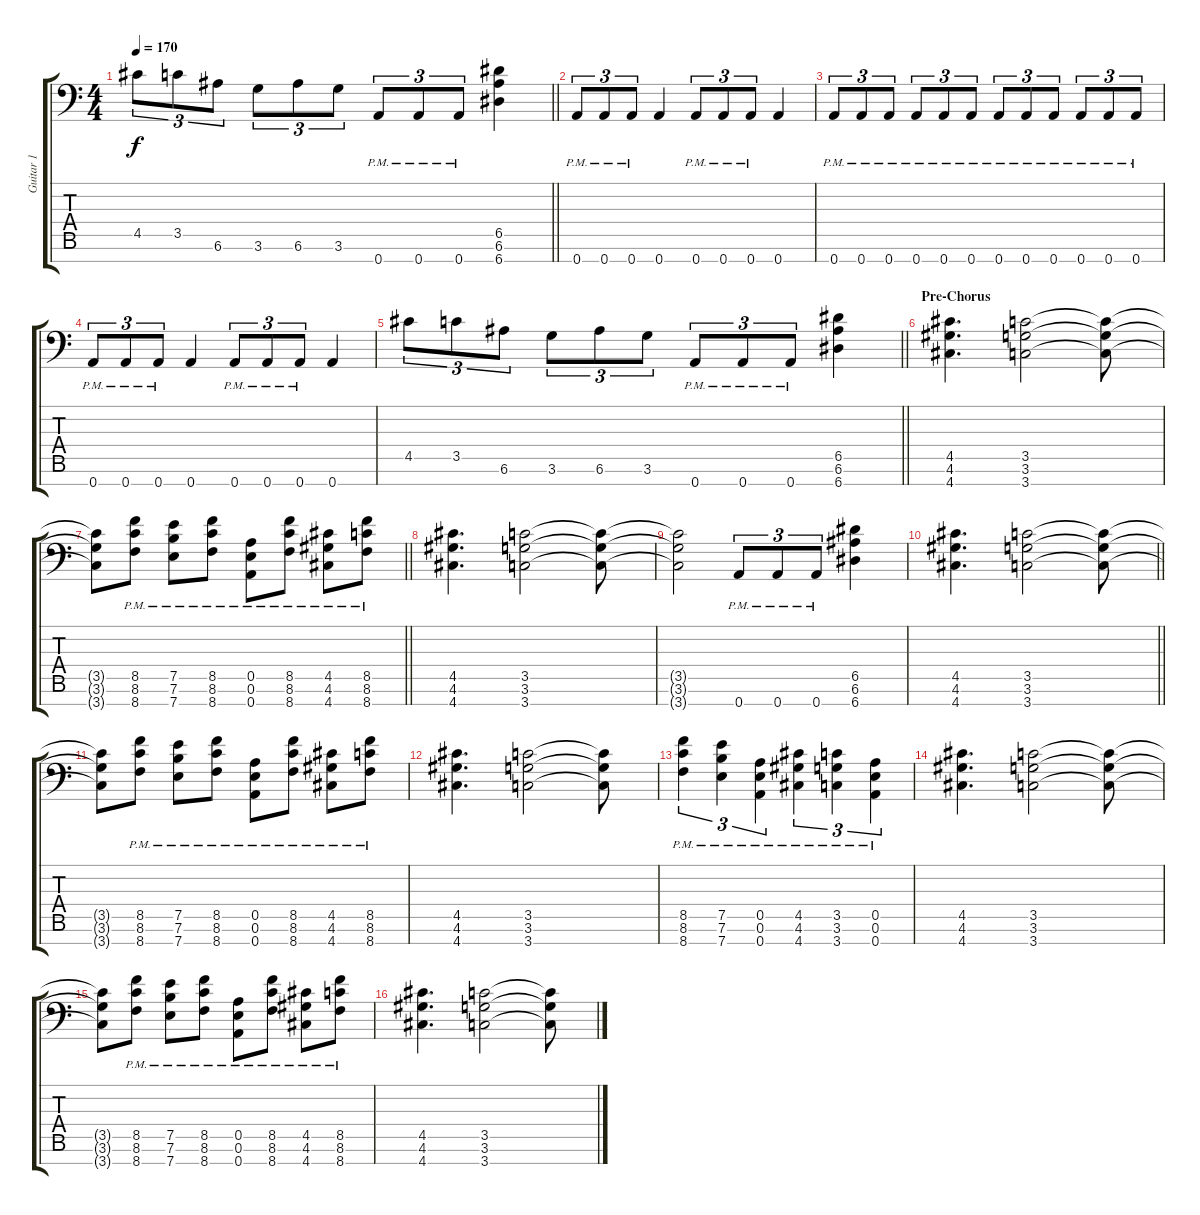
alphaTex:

\track ("Guitar 1" "Guitar 1") {instrument overdrivenguitar}
\staff {score tabs}
\tuning (E4 B3 G3 D3 A2 E2 A1) {hide}
\ts (4 4)
\tempo 170
\clef f4
\barLineRight lightlight
\ks c
4.5.8{tu (3 2) dy f} 3.5.8{tu (3 2)} 6.6.8{tu (3 2)} 3.6.8{tu (3 2)} 6.6.8{tu (3 2)} 3.6.8{tu (3 2)} 0.7{pm}.8{tu (3 2)} 0.7{pm}.8{tu (3 2)} 0.7{pm}.8{tu (3 2)} (6.5 6.6 6.7).4 |
0.7{pm}.8{tu (3 2)} 0.7{pm}.8{tu (3 2)} 0.7{pm}.8{tu (3 2)} 0.7.4 0.7{pm}.8{tu (3 2)} 0.7{pm}.8{tu (3 2)} 0.7{pm}.8{tu (3 2)} 0.7.4 |
0.7{pm}.8{tu (3 2)} 0.7{pm}.8{tu (3 2)} 0.7{pm}.8{tu (3 2)} 0.7{pm}.8{tu (3 2)} 0.7{pm}.8{tu (3 2)} 0.7{pm}.8{tu (3 2)} 0.7{pm}.8{tu (3 2)} 0.7{pm}.8{tu (3 2)} 0.7{pm}.8{tu (3 2)} 0.7{pm}.8{tu (3 2)} 0.7{pm}.8{tu (3 2)} 0.7{pm}.8{tu (3 2)} |
0.7{pm}.8{tu (3 2)} 0.7{pm}.8{tu (3 2)} 0.7{pm}.8{tu (3 2)} 0.7.4 0.7{pm}.8{tu (3 2)} 0.7{pm}.8{tu (3 2)} 0.7{pm}.8{tu (3 2)} 0.7.4 |
\barLineRight lightlight
4.5.8{tu (3 2)} 3.5.8{tu (3 2)} 6.6.8{tu (3 2)} 3.6.8{tu (3 2)} 6.6.8{tu (3 2)} 3.6.8{tu (3 2)} 0.7{pm}.8{tu (3 2)} 0.7{pm}.8{tu (3 2)} 0.7{pm}.8{tu (3 2)} (6.5 6.6 6.7).4 |
\section ("" "Pre-Chorus")
(4.5 4.6 4.7).4{d} (3.5 3.6 3.7).2 (3.5{t} 3.6{t} 3.7{t}).8 |
\barLineRight lightlight
(3.5{t} 3.6{t} 3.7{t}).8 (8.5{pm} 8.6{pm} 8.7{pm}).8 (7.5{pm} 7.6{pm} 7.7{pm}).8 (8.5{pm} 8.6{pm} 8.7{pm}).8 (0.5{pm} 0.6{pm} 0.7{pm}).8 (8.5{pm} 8.6{pm} 8.7{pm}).8 (4.5{pm} 4.6{pm} 4.7{pm}).8 (8.5{pm} 8.6{pm} 8.7{pm}).8 |
(4.5 4.6 4.7).4{d} (3.5 3.6 3.7).2 (3.5{t} 3.6{t} 3.7{t}).8 |
(3.5{t} 3.6{t} 3.7{t}).2 0.7{pm}.8{tu (3 2)} 0.7{pm}.8{tu (3 2)} 0.7{pm}.8{tu (3 2)} (6.5 6.6 6.7).4 |
\barLineRight lightlight
(4.5 4.6 4.7).4{d} (3.5 3.6 3.7).2 (3.5{t} 3.6{t} 3.7{t}).8 |
(3.5{t} 3.6{t} 3.7{t}).8 (8.5{pm} 8.6{pm} 8.7{pm}).8 (7.5{pm} 7.6{pm} 7.7{pm}).8 (8.5{pm} 8.6{pm} 8.7{pm}).8 (0.5{pm} 0.6{pm} 0.7{pm}).8 (8.5{pm} 8.6{pm} 8.7{pm}).8 (4.5{pm} 4.6{pm} 4.7{pm}).8 (8.5{pm} 8.6{pm} 8.7{pm}).8 |
(4.5 4.6 4.7).4{d} (3.5 3.6 3.7).2 (3.5{t} 3.6{t} 3.7{t}).8 |
(8.5{pm} 8.6{pm} 8.7{pm}).4{tu (3 2)} (7.5{pm} 7.6{pm} 7.7{pm}).4{tu (3 2)} (0.5{pm} 0.6{pm} 0.7{pm}).4{tu (3 2)} (4.5{pm} 4.6{pm} 4.7{pm}).4{tu (3 2)} (3.5{pm} 3.6{pm} 3.7{pm}).4{tu (3 2)} (0.5{pm} 0.6{pm} 0.7{pm}).4{tu (3 2)} |
(4.5 4.6 4.7).4{d} (3.5 3.6 3.7).2 (3.5{t} 3.6{t} 3.7{t}).8 |
(3.5{t} 3.6{t} 3.7{t}).8 (8.5{pm} 8.6{pm} 8.7{pm}).8 (7.5{pm} 7.6{pm} 7.7{pm}).8 (8.5{pm} 8.6{pm} 8.7{pm}).8 (0.5{pm} 0.6{pm} 0.7{pm}).8 (8.5{pm} 8.6{pm} 8.7{pm}).8 (4.5{pm} 4.6{pm} 4.7{pm}).8 (8.5{pm} 8.6{pm} 8.7{pm}).8 |
(4.5 4.6 4.7).4{d} (3.5 3.6 3.7).2 (3.5{t} 3.6{t} 3.7{t}).8
